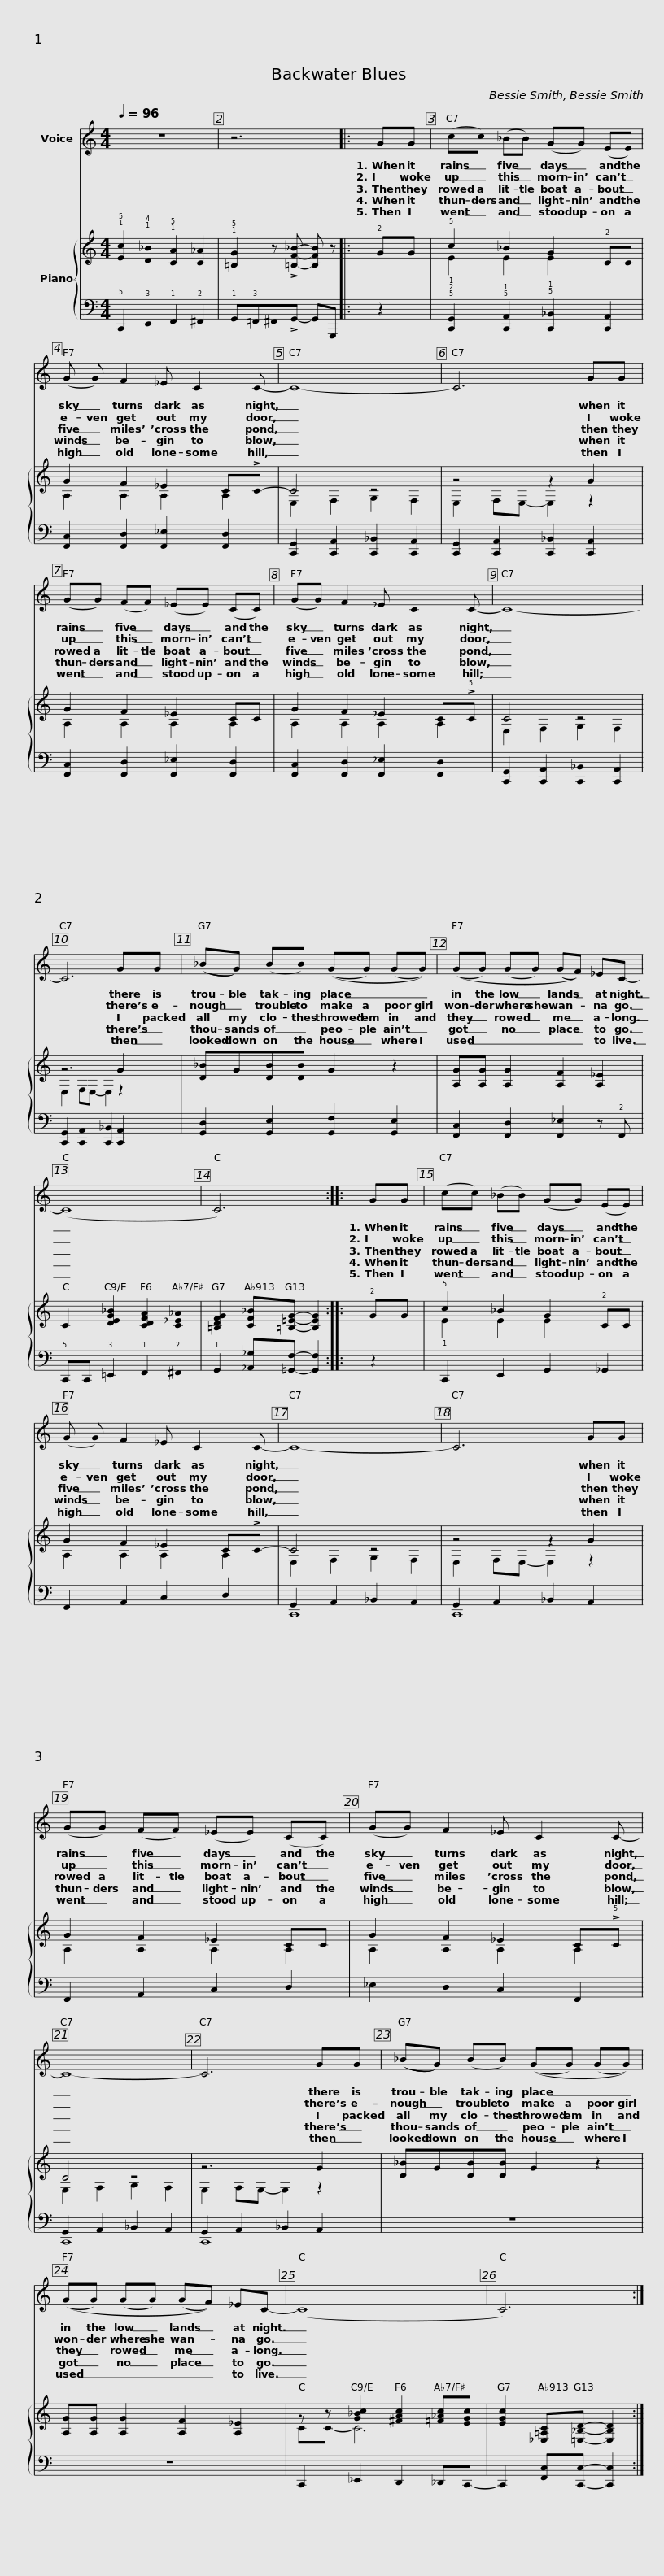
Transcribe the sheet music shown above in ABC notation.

X:1
%%score 1 { ( 2 4 ) | ( 3 5 ) }
L:1/8
Q:1/4=96
M:4/4
I:linebreak $
K:C
V:1 treble
V:2 treble
V:4 treble
V:3 bass
V:5 bass
V:1
 z8 | z6 |: GG | (cc) (_BB) (GG) (EE) |$ (G G) F2 _E C2 C- | %5
 C8- | C6 GG | (GG) (FF) (_EE) (CC) |$ (GG) F2 _E C2 C- | C8- | %10
 C6 GG |$ ((_BG)) (BB) ((GG) (GG)) | ((GG) (GG) (GF)) _EC- | (C8 |$ C6) :: %15
 GG | (cc) (_BB) (GG) (EE) | (G G) F2 _E C2 C- |$ C8- | C6 GG | %20
 (GG) (FF) (_EE) (CC) | (GG) F2 _E C2 C- |$ C8- | C6 GG | ((_BG)) (BB) ((GG) (GG)) |$ %25
 ((GG) (GG) (GF)) _EC- | (C8 | C6) :| %28
V:2
 !1!!5![Ec]2 !1!!4![D_B]2 !1!!5![CA]2 [C_A]2 | !1!!5![=B,G]2 z !>![=B,F_B]- [B,FB] z |: !2!GG | !5!c2 _B2 G2 !2!CC |$ G2 F2 _E2 C!>!C- | %5
 C4 z4 | z4 z2 G2 | G2 F2 _E2 CC |$ G2 F2 _E2 C!>!!5!C | C4 z4 | %10
 z6 G2 |$ [D_B]G[DB][DB] G2 z2 | [A,G][A,G] [A,G]2 [A,F]2 [A,_E]2 | C2 [DEG_B]2 [CDFA]2 [C_E_A]2 |$ [=B,DFG]2 [CF_B][=B,=EG]- [B,EG]2 :: %15
 !2!GG | !5!c2 _B2 G2 !2!CC | G2 F2 _E2 C!>!C- |$ C4 z4 | z4 z2 G2 | %20
 G2 F2 _E2 CC | G2 F2 _E2 C!>!!5!C |$ C4 z4 | z6 G2 | [D_B]G[DB][DB] G2 z2 |$ %25
 [A,G][A,G] [A,G]2 [A,F]2 [A,_E]2 | z z [G_Bc]2 [^FAc]2 [=F_Ac][EGc] | [EGc]2 [_E,=A,C][=E,_B,D]- [E,B,D]2 :| %28
V:3
 !5!C,,2 !3!E,,2 !1!F,,2 !2!^F,,2 | !1!G,,!3!=F,,^F,,!>!G,,- G,,G,,, |: z2 | !5!!2![C,,G,,]2 !5!!1![C,,A,,]2 !5!!1![C,,_B,,]2 [C,,A,,]2 |$ [F,,C,]2 [F,,D,]2 [F,,_E,]2 [F,,D,]2 | %5
 [C,,G,,]2 [C,,A,,]2 [C,,_B,,]2 [C,,A,,]2 | [C,,G,,]2 [C,,A,,]2 [C,,_B,,]2 [C,,A,,]2 | [F,,C,]2 [F,,D,]2 [F,,_E,]2 [F,,D,]2 |$ [F,,C,]2 [F,,D,]2 [F,,_E,]2 [F,,D,]2 | [C,,G,,]2 [C,,A,,]2 [C,,_B,,]2 [C,,A,,]2 | %10
 [C,,G,,]2 [C,,A,,]2 [C,,_B,,]2 [C,,A,,]2 |$ [G,,D,]2 [G,,E,]2 [G,,F,]2 [G,,E,]2 | [F,,C,]2 [F,,D,]2 [F,,_E,]2 z !2!F,, | !5!C,,C,, !3!=E,,2 !1!F,,2 !2!^F,,2 |$ !1!G,,2 [_A,,_G,][=G,,F,]- [G,,F,]2 :: %15
 z2 | C,,2 E,,2 G,,2 _G,,2 | F,,2 A,,2 C,2 D,2 |$ G,,2 A,,2 _B,,2 A,,2 | G,,2 A,,2 _B,,2 A,,2 | %20
 F,,2 A,,2 C,2 D,2 | _E,2 D,2 C,2 F,,2 |$ G,,2 A,,2 _B,,2 A,,2 | G,,2 A,,2 _B,,2 A,,2 | z8 |$ %25
 z8 | C,,2 _E,,2 D,,2 _D,,C,,- | C,,2 [F,,C,][C,,C,]- [C,,C,]2 :| %28
V:4
 x8 | x6 |: x2 | !1!E2 E2 E2 x2 |$ A,2 A,2 A,2 A,2 | %5
 E,2 F,2 G,2 F,2 | E,2 F,E,- E,2 z2 | A,2 A,2 A,2 A,2 |$ A,2 A,2 A,2 A,2 | E,2 F,2 G,2 F,2 | %10
 E,2 F,E,- E,2 z2 |$ x8 | x8 | x8 |$ x6 :: %15
 x2 | !1!E2 E2 E2 x2 | A,2 A,2 A,2 A,2 |$ E,2 F,2 G,2 F,2 | E,2 F,E,- E,2 z2 | %20
 A,2 A,2 A,2 A,2 | A,2 A,2 A,2 A,2 |$ E,2 F,2 G,2 F,2 | E,2 F,E,- E,2 z2 | x8 |$ %25
 x8 | CC- C6 | x6 :| %28
V:5
 x8 | x6 |: x2 | x8 |$ x8 | %5
 x8 | x8 | x8 |$ x8 | x8 | %10
 x8 |$ x8 | x8 | x8 |$ x6 :: %15
 x2 | x8 | x8 |$ C,,8 | C,,8 | %20
 x8 | x8 |$ C,,8 | C,,8 | x8 |$ %25
 x8 | x8 | x6 :| %28
